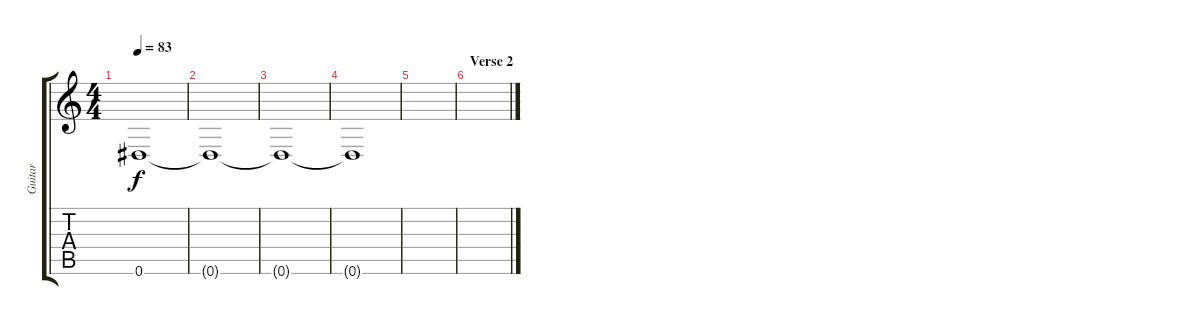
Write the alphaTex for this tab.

\track ("Guitar" "Guitar") {instrument distortionguitar}
\staff {score tabs}
\tuning (F4 C4 Ab3 Eb3 Bb2 Eb2) {hide}
\ts (4 4)
\tempo 83
\clef g2
\ks c
0.6.1{dy f} |
0.6{t}.1 |
0.6{t}.1 |
0.6{t}.1 |
|
\section ("" "Verse 2")
